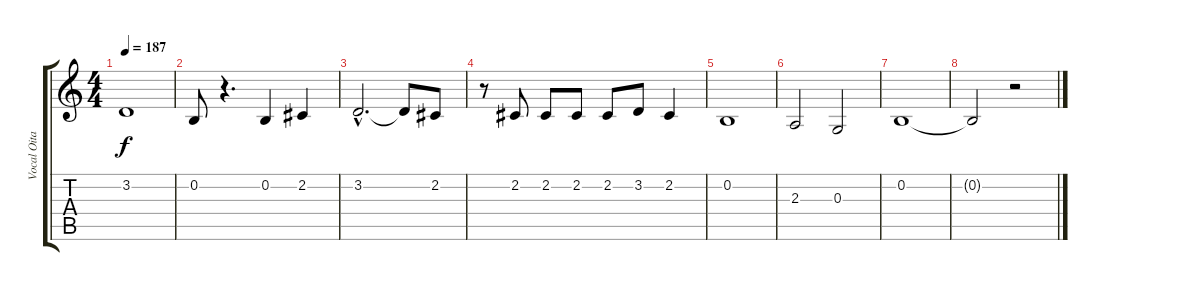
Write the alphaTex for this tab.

\track ("Vocal Oitavado" "Vocal Oita") {instrument tenorsax}
\staff {score tabs}
\tuning (E4 B3 G3 D3 A2 E2) {hide}
\ts (4 4)
\tempo 187
\clef g2
\ks c
3.2.1{dy f} |
0.2.8 r.4{d} 0.2.4 2.2.4 |
3.2{hac}.2{d} 3.2{t}.8 2.2.8 |
r.8 2.2.8 2.2.8 2.2.8 2.2.8 3.2.8 2.2.4 |
0.2.1 |
2.3.2 0.3.2 |
0.2.1 |
0.2{t}.2 r.2
